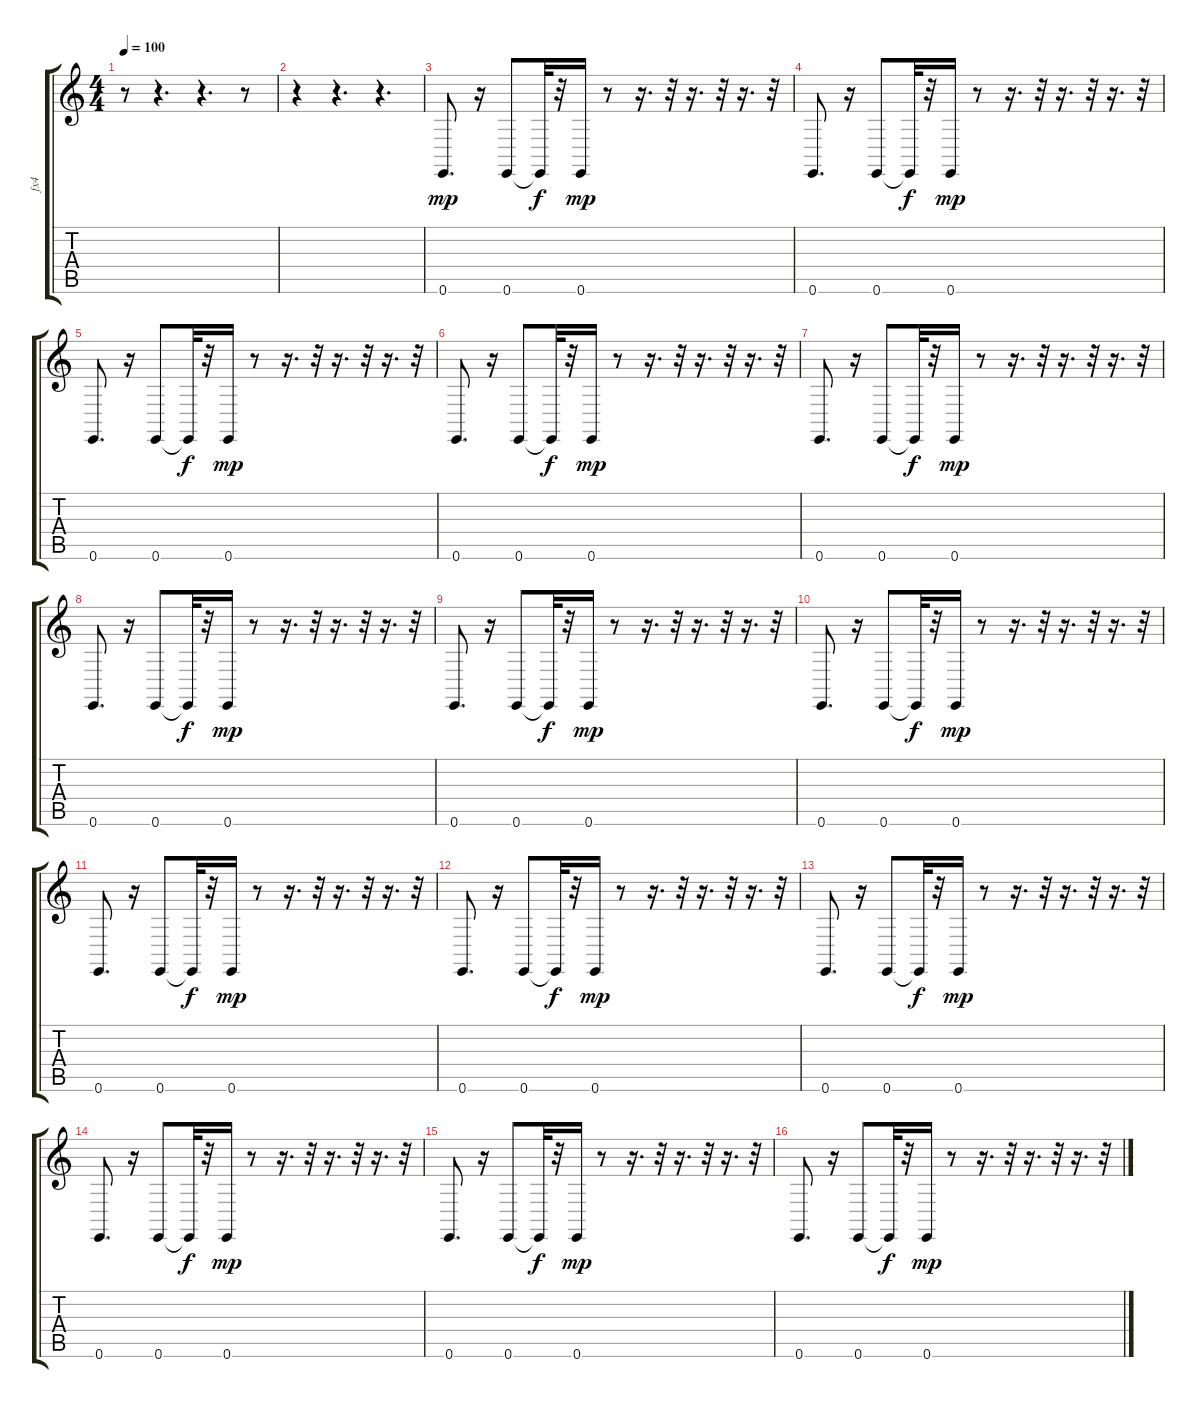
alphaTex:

\track ("fx4" "fx4") {instrument timpani}
\staff {score tabs}
\tuning (E4 B3 G3 D3 A2 E2) {hide}
\ts (4 4)
\tempo 100
\clef g2
\ks c
r.8{dy mp} r.4{d} r.4{d} r.8 |
r.4 r.4{d} r.4{d} |
0.6.8{d volume 7} r.16 0.6.8{volume 6} 0.6{t}.32{dy f} r.32 0.6.16{dy mp volume 8} r.8 r.16{d volume 7} r.32 r.16{d volume 6} r.32 r.16{d volume 6} r.32 |
0.6.8{d volume 7} r.16 0.6.8{volume 6} 0.6{t}.32{dy f} r.32 0.6.16{dy mp volume 8} r.8 r.16{d volume 7} r.32 r.16{d volume 6} r.32 r.16{d volume 6} r.32 |
0.6.8{d volume 7} r.16 0.6.8{volume 6} 0.6{t}.32{dy f} r.32 0.6.16{dy mp volume 8} r.8 r.16{d volume 7} r.32 r.16{d volume 6} r.32 r.16{d volume 6} r.32 |
0.6.8{d volume 7} r.16 0.6.8{volume 6} 0.6{t}.32{dy f} r.32 0.6.16{dy mp volume 8} r.8 r.16{d volume 7} r.32 r.16{d volume 6} r.32 r.16{d volume 6} r.32 |
0.6.8{d volume 7} r.16 0.6.8{volume 6} 0.6{t}.32{dy f} r.32 0.6.16{dy mp volume 8} r.8 r.16{d volume 7} r.32 r.16{d volume 6} r.32 r.16{d volume 6} r.32 |
0.6.8{d volume 7} r.16 0.6.8{volume 6} 0.6{t}.32{dy f} r.32 0.6.16{dy mp volume 8} r.8 r.16{d volume 7} r.32 r.16{d volume 6} r.32 r.16{d volume 6} r.32 |
0.6.8{d volume 7} r.16 0.6.8{volume 6} 0.6{t}.32{dy f} r.32 0.6.16{dy mp volume 8} r.8 r.16{d volume 7} r.32 r.16{d volume 6} r.32 r.16{d volume 6} r.32 |
0.6.8{d volume 7} r.16 0.6.8{volume 6} 0.6{t}.32{dy f} r.32 0.6.16{dy mp volume 8} r.8 r.16{d volume 7} r.32 r.16{d volume 6} r.32 r.16{d volume 6} r.32 |
0.6.8{d volume 7} r.16 0.6.8{volume 6} 0.6{t}.32{dy f} r.32 0.6.16{dy mp volume 8} r.8 r.16{d volume 7} r.32 r.16{d volume 6} r.32 r.16{d volume 6} r.32 |
0.6.8{d volume 7} r.16 0.6.8{volume 6} 0.6{t}.32{dy f} r.32 0.6.16{dy mp volume 8} r.8 r.16{d volume 7} r.32 r.16{d volume 6} r.32 r.16{d volume 6} r.32 |
0.6.8{d volume 7} r.16 0.6.8{volume 6} 0.6{t}.32{dy f} r.32 0.6.16{dy mp volume 8} r.8 r.16{d volume 7} r.32 r.16{d volume 6} r.32 r.16{d volume 6} r.32 |
0.6.8{d volume 7} r.16 0.6.8{volume 6} 0.6{t}.32{dy f} r.32 0.6.16{dy mp volume 8} r.8 r.16{d volume 7} r.32 r.16{d volume 6} r.32 r.16{d volume 6} r.32 |
0.6.8{d volume 7} r.16 0.6.8{volume 6} 0.6{t}.32{dy f} r.32 0.6.16{dy mp volume 8} r.8 r.16{d volume 7} r.32 r.16{d volume 6} r.32 r.16{d volume 6} r.32 |
0.6.8{d volume 7} r.16 0.6.8{volume 6} 0.6{t}.32{dy f} r.32 0.6.16{dy mp volume 8} r.8 r.16{d volume 7} r.32 r.16{d volume 6} r.32 r.16{d volume 6} r.32
